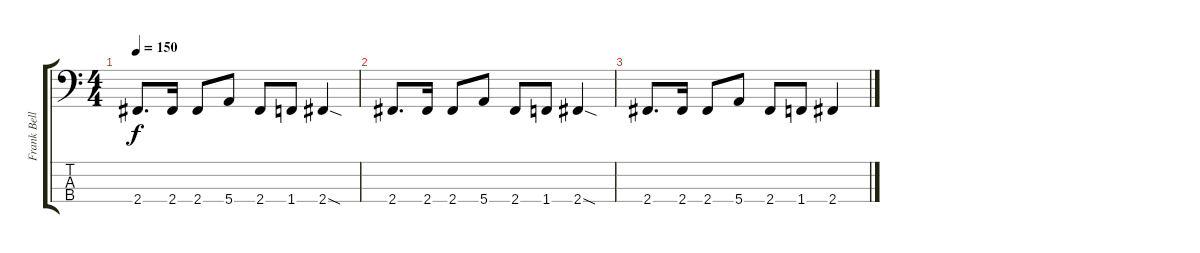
\track ("Frank Bello" "Frank Bell") {instrument electricbasspick}
\staff {score tabs}
\tuning (G2 D2 A1 E1) {hide}
\ts (4 4)
\tempo 150
\clef f4
\ks c
2.4.8{d dy f} 2.4.16 2.4.8 5.4.8 2.4.8 1.4.8 2.4{sod}.4 |
2.4.8{d} 2.4.16 2.4.8 5.4.8 2.4.8 1.4.8 2.4{sod}.4 |
2.4.8{d} 2.4.16 2.4.8 5.4.8 2.4.8 1.4.8 2.4.4
